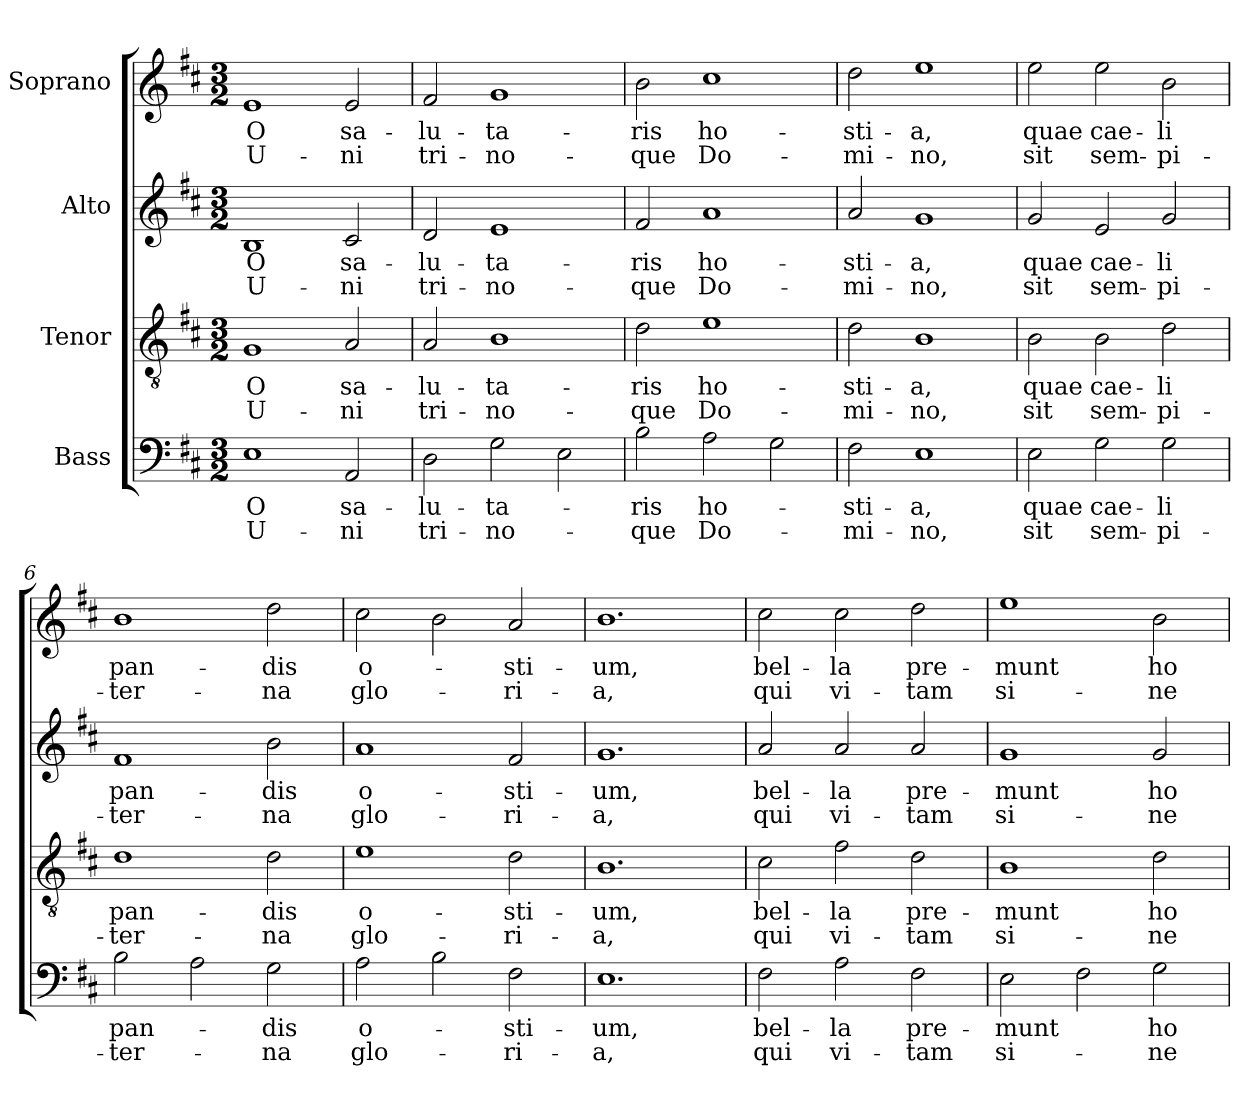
**kern	**text	**text	**kern	**text	**text	**kern	**text	**text	**kern	**text	**text
*part4	*part4	*part4	*part3	*part3	*part3	*part2	*part2	*part2	*part1	*part1	*part1
*staff4	*staff4	*staff4	*staff3	*staff3	*staff3	*staff2	*staff2	*staff2	*staff1	*staff1	*staff1
*I"Bass	*	*	*I"Tenor	*	*	*I"Alto	*	*	*I"Soprano	*	*
*clefF4	*	*	*clefGv2	*	*	*clefG2	*	*	*clefG2	*	*
*k[f#c#]	*	*	*k[f#c#]	*	*	*k[f#c#]	*	*	*k[f#c#]	*	*
*b:	*	*	*b:	*	*	*b:	*	*	*b:	*	*
*M3/2	*	*	*M3/2	*	*	*M3/2	*	*	*M3/2	*	*
=1	=1	=1	=1	=1	=1	=1	=1	=1	=1	=1	=1
1E	O	U-	1G	O	U-	1B	O	U-	1e	O	U-
2AA/	sa-	-ni	2A/	sa-	-ni	2c#/	sa-	-ni	2e/	sa-	-ni
=2	=2	=2	=2	=2	=2	=2	=2	=2	=2	=2	=2
2D\	-lu-	tri-	2A/	-lu-	tri-	2d/	-lu-	tri-	2f#/	-lu-	tri-
2G\	-ta-	-no-	1B	-ta-	-no-	1e	-ta-	-no-	1g	-ta-	-no-
2E\	.	.	.	.	.	.	.	.	.	.	.
=3	=3	=3	=3	=3	=3	=3	=3	=3	=3	=3	=3
2B\	-ris	-que	2d\	-ris	-que	2f#/	-ris	-que	2b\	-ris	-que
2A\	ho-	Do-	1e	ho-	Do-	1a	ho-	Do-	1cc#	ho-	Do-
2G\	.	.	.	.	.	.	.	.	.	.	.
=4	=4	=4	=4	=4	=4	=4	=4	=4	=4	=4	=4
2F#\	-sti-	-mi-	2d\	-sti-	-mi-	2a/	-sti-	-mi-	2dd\	-sti-	-mi-
1E	-a,	-no,	1B	-a,	-no,	1g	-a,	-no,	1ee	-a,	-no,
=5	=5	=5	=5	=5	=5	=5	=5	=5	=5	=5	=5
2E\	quae	sit	2B\	quae	sit	2g/	quae	sit	2ee\	quae	sit
2G\	cae-	sem-	2B\	cae-	sem-	2e/	cae-	sem-	2ee\	cae-	sem-
2G\	-li	-pi-	2d\	-li	-pi-	2g/	-li	-pi-	2b\	-li	-pi-
=6	=6	=6	=6	=6	=6	=6	=6	=6	=6	=6	=6
2B\	pan-	-ter-	1d	pan-	-ter-	1f#	pan-	-ter-	1b	pan-	-ter-
2A\	.	.	.	.	.	.	.	.	.	.	.
2G\	-dis	-na	2d\	-dis	-na	2b\	-dis	-na	2dd\	-dis	-na
!!LO:LB:g=z
=7	=7	=7	=7	=7	=7	=7	=7	=7	=7	=7	=7
2A\	o-	glo-	1e	o-	glo-	1a	o-	glo-	2cc#\	o-	glo-
2B\	.	.	.	.	.	.	.	.	2b\	.	.
2F#\	-sti-	-ri-	2d\	-sti-	-ri-	2f#/	-sti-	-ri-	2a/	-sti-	-ri-
=8	=8	=8	=8	=8	=8	=8	=8	=8	=8	=8	=8
1.E	-um,	-a,	1.B	-um,	-a,	1.g	-um,	-a,	1.b	-um,	-a,
=9	=9	=9	=9	=9	=9	=9	=9	=9	=9	=9	=9
2F#\	bel-	qui	2c#\	bel-	qui	2a/	bel-	qui	2cc#\	bel-	qui
2A\	-la	vi-	2f#\	-la	vi-	2a/	-la	vi-	2cc#\	-la	vi-
2F#\	pre-	-tam	2d\	pre-	-tam	2a/	pre-	-tam	2dd\	pre-	-tam
=10	=10	=10	=10	=10	=10	=10	=10	=10	=10	=10	=10
2E\	-munt	si-	1B	-munt	si-	1g	-munt	si-	1ee	-munt	si-
2F#\	.	.	.	.	.	.	.	.	.	.	.
2G\	ho-	-ne	2d\	ho-	-ne	2g/	ho-	-ne	2b\	ho-	-ne
=	=	=	=	=	=	=	=	=	=	=	=
*-	*-	*-	*-	*-	*-	*-	*-	*-	*-	*-	*-
